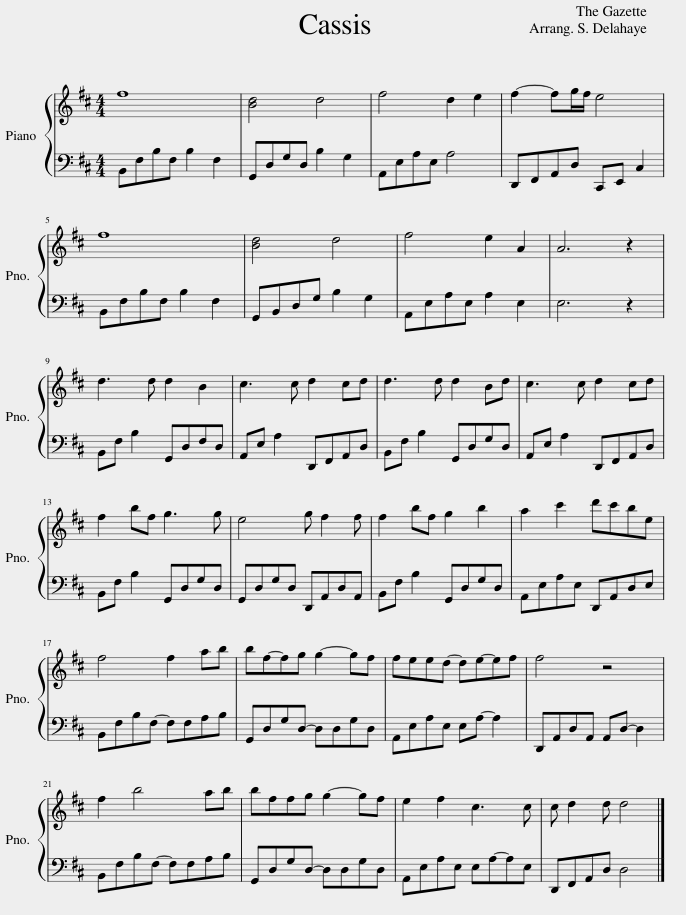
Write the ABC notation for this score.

X:1
%%score { 1 | 2 }
L:1/8
Q:1/4=132
M:4/4
I:linebreak $
K:D
V:1 treble
V:2 bass
V:1
 f8 | [Bd]4 d4 | f4 d2 e2 | f2- fg/f/ e4 |$ f8 | %5
 [Bd]4 d4 | f4 e2 A2 | A6 z2 |$ d3 d d2 B2 | c3 c d2 cd | %10
 d3 d d2 Bd | c3 c d2 cd |$ f2 bf g3 g | e4 g f2 f | f2 bf g2 b2 | %15
 a2 c'2 d'c'be |$ f4 f2 ab | bf-fg g2- gf | feed- de-ef | f4 z4 |$ %20
 f2 b4 ab | bffg g2- gf | e2 f2 c3 c | c d2 d d4 |] %24
V:2
 B,,F,B,F, B,2 F,2 | G,,D,G,D, B,2 G,2 | A,,E,A,E, A,4 | D,,F,,A,,D, C,,E,, C,2 |$ B,,F,B,F, B,2 F,2 | %5
 G,,B,,D,G, B,2 G,2 | A,,E,A,E, A,2 E,2 | E,6 z2 |$ B,,F, B,2 G,,D,F,D, | A,,E, A,2 D,,F,,A,,D, | %10
 B,,F, B,2 G,,D,G,D, | A,,E, A,2 D,,F,,A,,D, |$ B,,F, B,2 G,,D,G,D, | G,,D,G,D, D,,A,,D,A,, | B,,F, B,2 G,,D,G,D, | %15
 A,,E,A,E, D,,A,,D,E, |$ B,,F,B,F,- F,F,A,B, | G,,D,G,D,- D,D,G,D, | A,,E,A,E, E,A,- A,2 | D,,A,,D,A,, A,,D,- D,2 |$ %20
 B,,F,B,F,- F,F,A,B, | G,,D,G,D,- D,D,G,D, | A,,E,A,E, E,A,-A,E, | D,,F,,A,,D, D,4 |] %24
